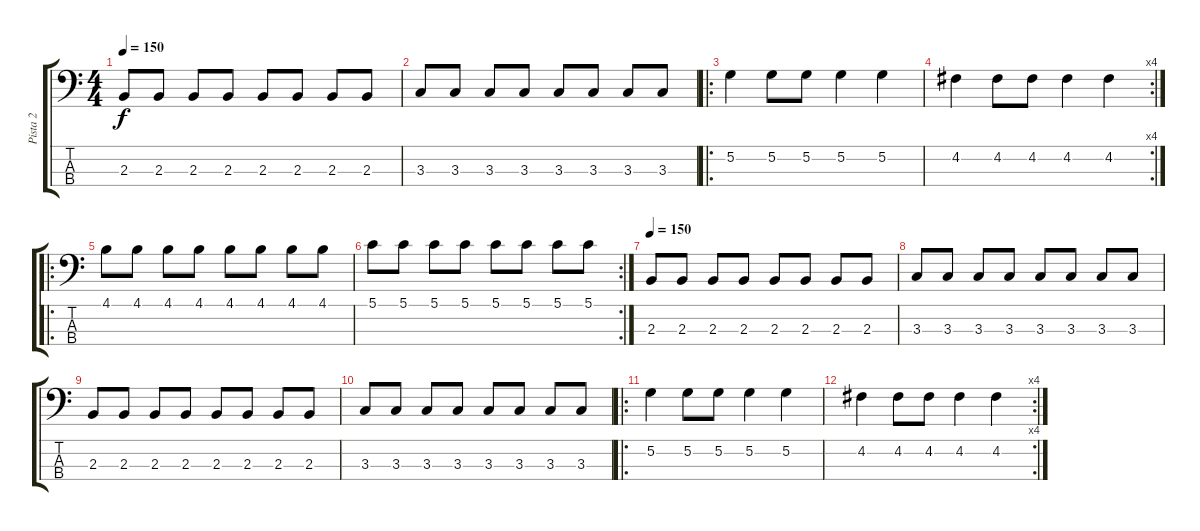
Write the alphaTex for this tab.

\track ("Pista 2" "Pista 2") {instrument electricbassfinger}
\staff {score tabs}
\tuning (G2 D2 A1 E1) {hide}
\ts (4 4)
\tempo 150
\clef f4
\ks c
2.3.8{dy f} 2.3.8 2.3.8 2.3.8 2.3.8 2.3.8 2.3.8 2.3.8 |
3.3.8 3.3.8 3.3.8 3.3.8 3.3.8 3.3.8 3.3.8 3.3.8 |
\ro
5.2.4 5.2.8 5.2.8 5.2.4 5.2.4 |
\rc 4
4.2.4 4.2.8 4.2.8 4.2.4 4.2.4 |
\ro
4.1.8 4.1.8 4.1.8 4.1.8 4.1.8 4.1.8 4.1.8 4.1.8 |
\rc 2
5.1.8 5.1.8 5.1.8 5.1.8 5.1.8 5.1.8 5.1.8 5.1.8 |
\tempo 150
2.3.8 2.3.8 2.3.8 2.3.8 2.3.8 2.3.8 2.3.8 2.3.8 |
3.3.8 3.3.8 3.3.8 3.3.8 3.3.8 3.3.8 3.3.8 3.3.8 |
2.3.8 2.3.8 2.3.8 2.3.8 2.3.8 2.3.8 2.3.8 2.3.8 |
3.3.8 3.3.8 3.3.8 3.3.8 3.3.8 3.3.8 3.3.8 3.3.8 |
\ro
5.2.4 5.2.8 5.2.8 5.2.4 5.2.4 |
\rc 4
4.2.4 4.2.8 4.2.8 4.2.4 4.2.4
